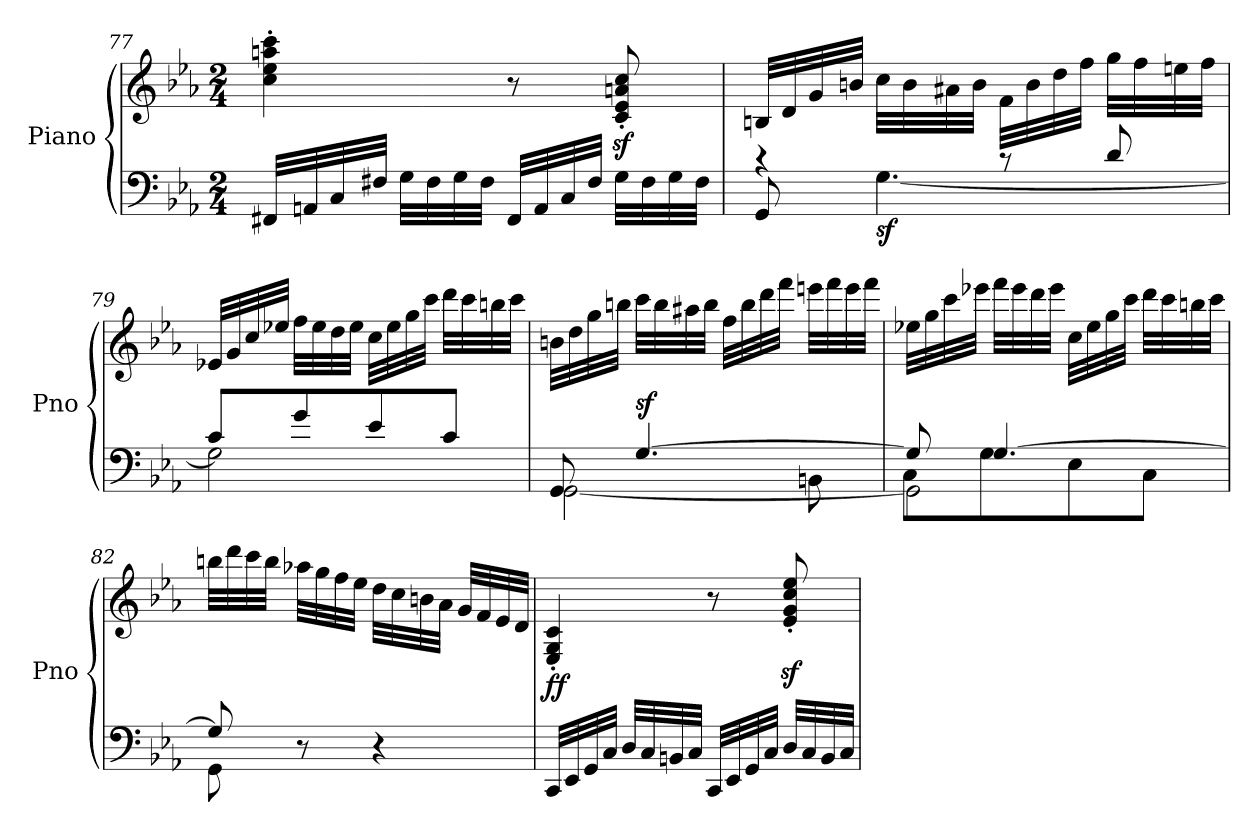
**kern	**kern	**dynam
*part1	*part1	*part1
*staff2	*staff1	*staff1/2
*I"Piano	*	*
*I'Pno	*	*
!!LO:LB:g=z
*clefF4	*clefG2	*
*k[b-e-a-]	*k[b-e-a-]	*
*E-:	*E-:	*
*M2/4	*M2/4	*
=77	=77	=77
32FF#X/LLL	4cc\' 4ee-\' 4aan\' 4ccc\'	.
32AAn/	.	.
32C/	.	.
32F#X/JJJ	.	.
32G\LLL	.	.
32F#\	.	.
32G\	.	.
32F#\JJJ	.	.
32FF#/LLL	8r	.
32AA/	.	.
32C/	.	.
32F#/JJJ	.	.
32G\LLL	8c/z<' 8e-/z<' 8an/z<' 8cc/z<'	.
32F#\	.	.
32G\	.	.
32F#\JJJ	.	.
=78	=78	=78
*^	*	*
4rc	8GG/	32Bn/LLL	.
.	.	32d/	.
.	.	32g/	.
.	.	32bn/JJJ	.
!	!	!	!LO:DY:b=2
.	[4.G\	32cc\LLL	sf
.	.	32b\	.
.	.	32a#X\	.
.	.	32b\JJJ	.
8rc	.	32f\LLL	.
.	.	32b\	.
.	.	32dd\	.
.	.	32ff\JJJ	.
8d/	.	32gg\LLL	.
.	.	32ff\	.
.	.	32een\	.
.	.	32ff\JJJ	.
=79	=79	=79	=79
8c/L	2G\]	32e-X/LLL	.
.	.	32g/	.
.	.	32cc/	.
.	.	32ee-X/JJJ	.
8g/	.	32ff\LLL	.
.	.	32ee-\	.
.	.	32dd\	.
.	.	32ee-\JJJ	.
8e-/	.	32cc\LLL	.
.	.	32ee-\	.
.	.	32gg\	.
.	.	32ccc\JJJ	.
8c/J	.	32ddd\LLL	.
.	.	32ccc\	.
.	.	32bbn\	.
.	.	32ccc\JJJ	.
!!LO:PB:g=z
=80	=80	=80	=80
*	*^	*	*
8GG/	[2GG\	4.ryy	32bn\LLL	.
.	.	.	32dd\	.
.	.	.	32gg\	.
.	.	.	32bbn\JJJ	.
!	!	!	!	!LO:DY:a=2
[4.G/	.	.	32ccc\LLL	sf
.	.	.	32bb\	.
.	.	.	32aa#X\	.
.	.	.	32bb\JJJ	.
.	.	.	32ff\LLL	.
.	.	.	32bb\	.
.	.	.	32ddd\	.
.	.	.	32fff\JJJ	.
.	.	8BBn\	32eeen\LLL	.
.	.	.	32fff\	.
.	.	.	32eee\	.
.	.	.	32fff\JJJ	.
=81	=81	=81	=81	=81
8G/]	2GG\]	8C\L	32ee-X\LLL	.
.	.	.	32gg\	.
.	.	.	32ccc\	.
.	.	.	32eee-X\JJJ	.
[4.G/	.	8G\	32fff\LLL	.
.	.	.	32eee-\	.
.	.	.	32ddd\	.
.	.	.	32eee-\JJJ	.
.	.	8E-\	32cc\LLL	.
.	.	.	32ee-\	.
.	.	.	32gg\	.
.	.	.	32ccc\JJJ	.
.	.	8C\J	32ddd\LLL	.
.	.	.	32ccc\	.
.	.	.	32bbn\	.
.	.	.	32ccc\JJJ	.
*	*v	*v	*	*
=82	=82	=82	=82
8G/]	8GG\	32bbn\LLL	.
.	.	32ddd\	.
.	.	32ccc\	.
.	.	32bb\JJJ	.
8r	4.ryy	32aa-X\LLL	.
.	.	32gg\	.
.	.	32ff\	.
.	.	32ee-\JJJ	.
4r	.	32dd\LLL	.
.	.	32cc\	.
.	.	32bn\	.
.	.	32a-\JJJ	.
.	.	32g/LLL	.
.	.	32f/	.
.	.	32e-/	.
.	.	32d/JJJ	.
*v	*v	*	*
!!LO:LB:g=z
=83	=83	=83
!	!	!LO:DY:b
32CC/LLL	4E-/' 4G/' 4c/'	ff
32EE-/	.	.
32GG/	.	.
32C/JJJ	.	.
32D/LLL	.	.
32C/	.	.
32BBn/	.	.
32C/JJJ	.	.
32CC/LLL	8r	.
32EE-/	.	.
32GG/	.	.
32C/JJJ	.	.
32D/LLL	8e-/z<' 8g/z<' 8cc/z<' 8ee-/z<'	.
32C/	.	.
32BB/	.	.
32C/JJJ	.	.
=	=	=
*-	*-	*-
